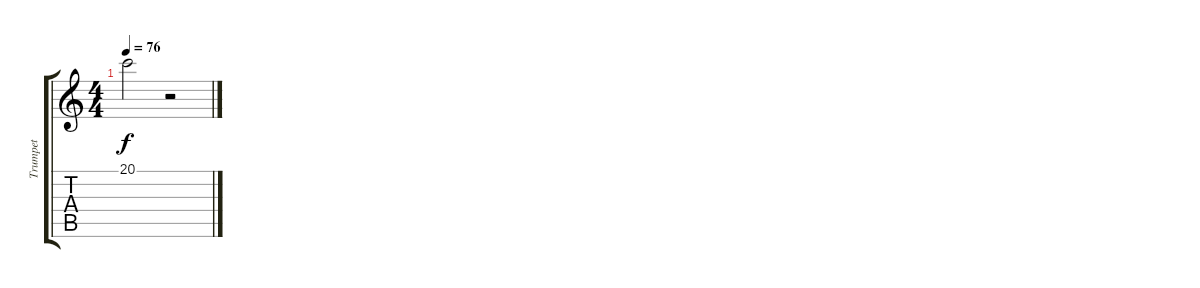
\track ("Trumpet" "Trumpet") {instrument trumpet}
\staff {score tabs}
\tuning (E4 B3 G3 D3 A2 E2) {hide}
\ts (4 4)
\tempo 76
\clef g2
\ks c
20.1{t}.2{dy f} r.2
